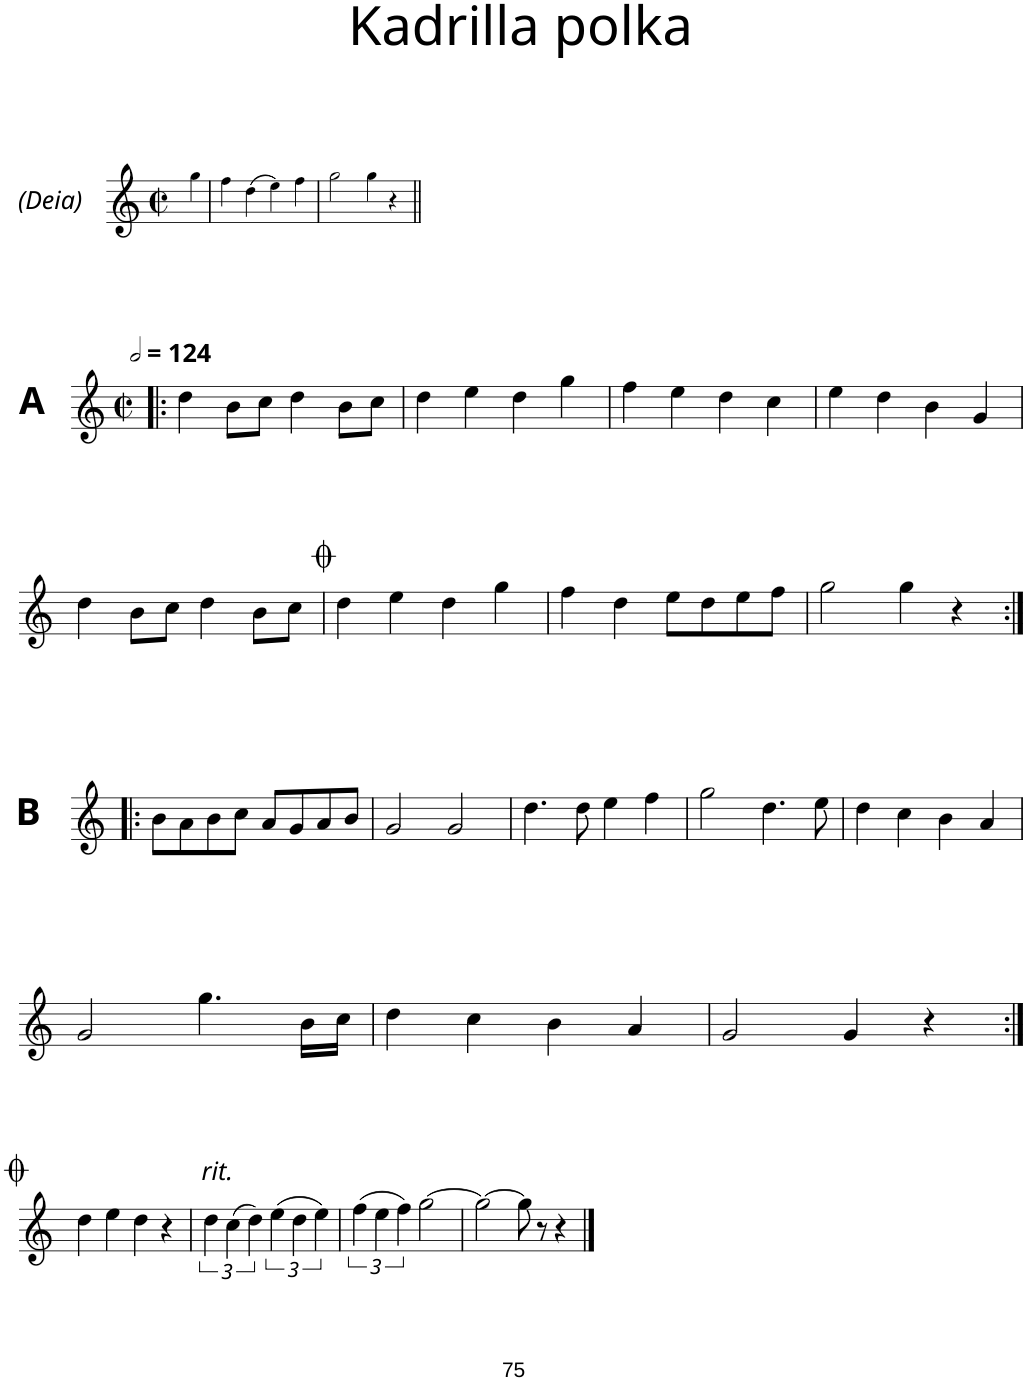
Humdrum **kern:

**kern
*part1
*staff1
*I"Piano
*I'Pno.
*clefG2
*k[]
*M2/2
*met(c|)
=1
4gg!\
=2
4ff!\
(4dd!\
4ee!\)
4ff!\
=3
2gg!\
4gg!\
4r
!!LO:LB:g=z
=4!|:
*M2/2
*met(c|)
*MM248
4dd\
8b\L
8cc\J
4dd\
8b\L
8cc\J
=5
4dd\
4ee\
4dd\
4gg\
=6
4ff\
4ee\
4dd\
4cc\
=7
4ee\
4dd\
4b\
4g/
!!LO:LB:g=z
=8
4dd\
8b\L
8cc\J
4dd\
8b\L
8cc\J
=9
4dd\
4ee\
4dd\
4gg\
=10
4ff\
4dd\
8ee\L
8dd\
8ee\
8ff\J
=11
2gg\
4gg\
4r
!!LO:LB:g=z
=12:|!|:
8b\L
8a\
8b\
8cc\J
8a/L
8g/
8a/
8b/J
=13
2g/
2g/
=14
4.dd\
8dd\
4ee\
4ff\
=15
2gg\
4.dd\
8ee\
=16
4dd\
4cc\
4b\
4a/
!!LO:LB:g=z
=17
2g/
4.gg\
16b\LL
16cc\JJ
=18
4dd\
4cc\
4b\
4a/
=19
2g/
4g/
4r
!!LO:LB:g=z
=20:|!
4dd\
4ee\
4dd\
4r
=21
!LO:TX:a:i:t=rit.
6dd\
(6cc\
6dd\)
(6ee\
6dd\
6ee\)
=22
(6ff\
6ee\
!LO:TX:b:t=75
6ff\)
[2gg\
=23
2gg\_
8gg\]
8r
4r
==
*-
